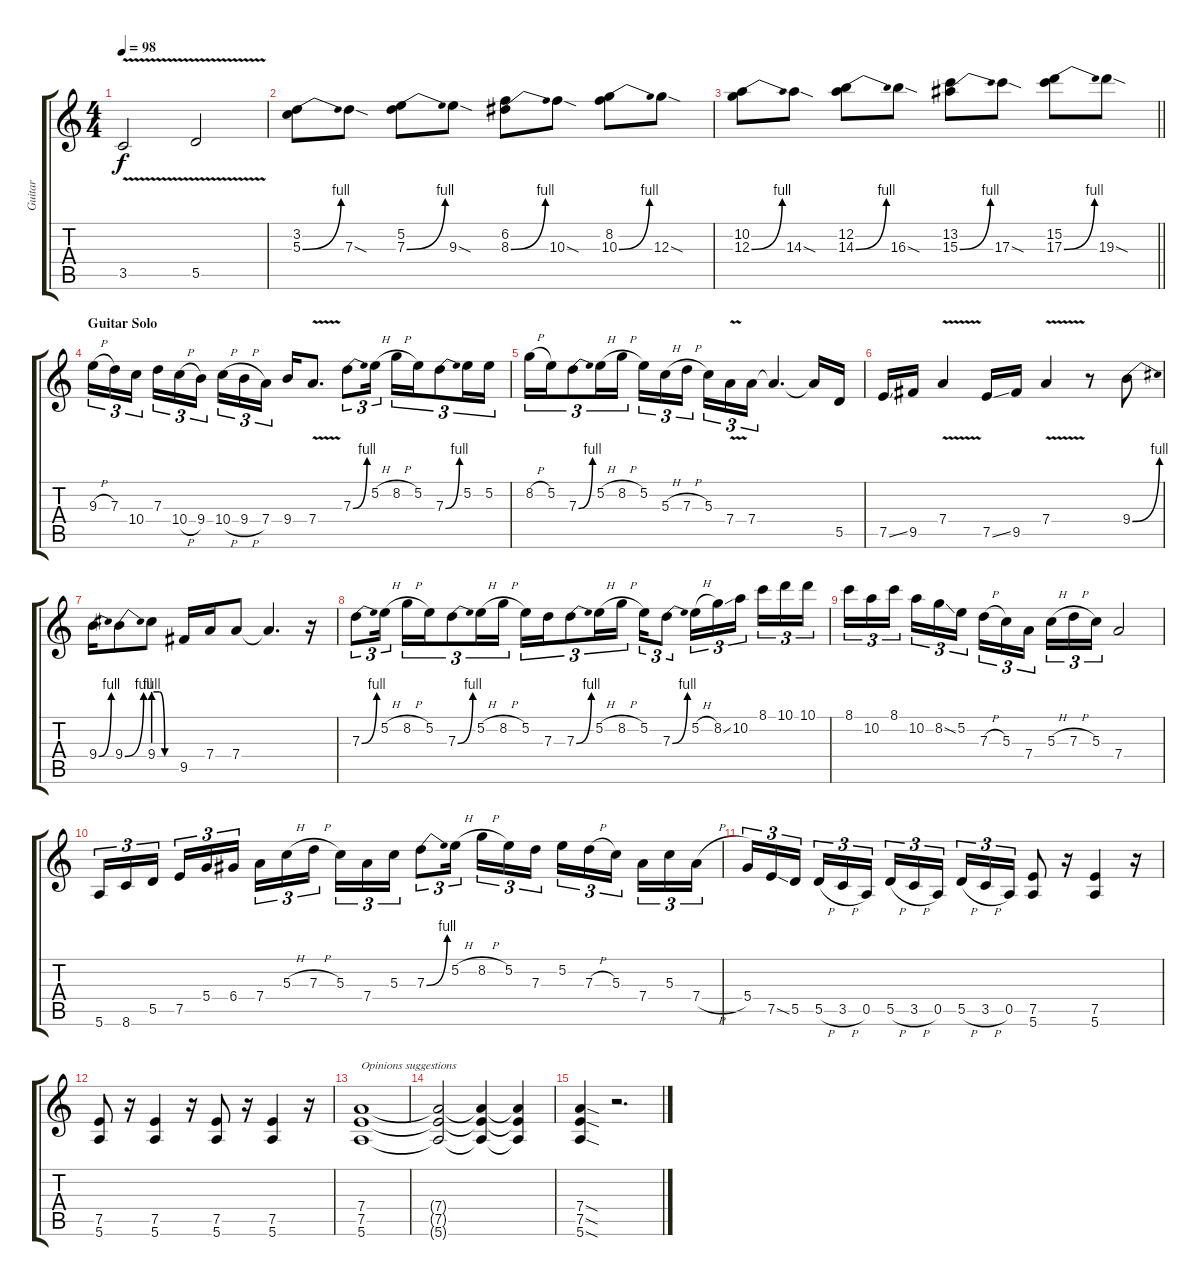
\track ("Guitar" "Guitar") {instrument overdrivenguitar}
\staff {score tabs}
\tuning (E4 B3 G3 D3 A2 E2) {hide}
\ts (4 4)
\tempo 98
\clef g2
\ks c
3.5{v}.2{dy f} 5.5{v}.2 |
(3.2 5.3{be (bend 0 0 60 4)}).8 7.3{sod}.8 (5.2 7.3{be (bend 0 0 60 4)}).8 9.3{sod}.8 (6.2 8.3{be (bend 0 0 60 4)}).8 10.3{sod}.8 (8.2 10.3{be (bend 0 0 60 4)}).8 12.3{sod}.8 |
\barLineRight lightlight
(10.2 12.3{be (bend 0 0 60 4)}).8 14.3{sod}.8 (12.2 14.3{be (bend 0 0 60 4)}).8 16.3{sod}.8 (13.2 15.3{be (bend 0 0 60 4)}).8 17.3{sod}.8 (15.2 17.3{be (bend 0 0 60 4)}).8 19.3{sod}.8 |
\section ("" "Guitar Solo")
9.3{h}.16{tu (3 2)} 7.3.16{tu (3 2)} 10.4.16{tu (3 2) beam splitsecondary} 7.3.16{tu (3 2)} 10.4{h}.16{tu (3 2)} 9.4.16{tu (3 2)} 10.4{h}.16{tu (3 2)} 9.4{h}.16{tu (3 2)} 7.4.16{tu (3 2) beam splitsecondary} 9.4.16 7.4{v}.8{d} 7.3{be (bend 0 0 60 4)}.8{tu (3 2)} 5.2{h}.16{tu (3 2)} 8.2{h}.16{tu (3 2)} 5.2.16{tu (3 2)} 7.3{be (bend 0 0 60 4)}.8{tu (3 2)} 5.2.16{tu (3 2)} 5.2.16{tu (3 2)} |
8.2{h}.16{tu (3 2)} 5.2.16{tu (3 2)} 7.3{be (bend 0 0 60 4)}.8{tu (3 2)} 5.2{h}.16{tu (3 2)} 8.2{h}.16{tu (3 2)} 5.2.16{tu (3 2)} 5.3{h}.16{tu (3 2)} 7.3{h}.16{tu (3 2) beam splitsecondary} 5.3.16{tu (3 2)} 7.4{v}.16{tu (3 2)} 7.4.16{tu (3 2)} 7.4{t}.4{d} 7.4{t}.16 5.5.16 |
7.5{ss}.16 9.5.16 7.4{v}.4 7.5{ss}.16 9.5.16 7.4{v}.4 r.8 9.4{be (bend 0 0 60 4)}.8 |
9.4{be (bend 0 0 60 4)}.16 9.4{be (bend 0 0 60 4)}.8 9.4{be (custom 0 4 15 4 30 0 60 0)}.8 9.5.16 7.4.16 7.4.8 7.4{t}.4{d} r.16 |
7.3{be (bend 0 0 60 4)}.8{tu (3 2)} 5.2{h}.16{tu (3 2) beam splitsecondary} 8.2{h}.16{tu (3 2)} 5.2.16{tu (3 2)} 7.3{be (bend 0 0 60 4)}.8{tu (3 2)} 5.2{h}.16{tu (3 2)} 8.2{h}.16{tu (3 2) beam splitsecondary} 5.2.16{tu (3 2)} 7.3.16{tu (3 2)} 7.3{be (bend 0 0 60 4)}.8{tu (3 2)} 5.2{h}.16{tu (3 2)} 8.2{h}.16{tu (3 2) beam splitsecondary} 5.2.16{tu (3 2)} 7.3{be (bend 0 0 60 4)}.8{tu (3 2)} 5.2{h}.16{tu (3 2)} 8.2{ss}.16{tu (3 2)} 10.2.16{tu (3 2) beam splitsecondary} 8.1.16{tu (3 2)} 10.1.16{tu (3 2)} 10.1.16{tu (3 2)} |
8.1.16{tu (3 2)} 10.2.16{tu (3 2)} 8.1.16{tu (3 2) beam splitsecondary} 10.2.16{tu (3 2)} 8.2{ss}.16{tu (3 2)} 5.2.16{tu (3 2)} 7.3{h}.16{tu (3 2)} 5.3.16{tu (3 2)} 7.4.16{tu (3 2) beam splitsecondary} 5.3{h}.16{tu (3 2)} 7.3{h}.16{tu (3 2)} 5.3.16{tu (3 2)} 7.4.2 |
5.6.16{tu (3 2)} 8.6.16{tu (3 2)} 5.5.16{tu (3 2) beam splitsecondary} 7.5.16{tu (3 2)} 5.4.16{tu (3 2)} 6.4.16{tu (3 2)} 7.4.16{tu (3 2)} 5.3{h}.16{tu (3 2)} 7.3{h}.16{tu (3 2) beam splitsecondary} 5.3.16{tu (3 2)} 7.4.16{tu (3 2)} 5.3.16{tu (3 2)} 7.3{be (bend 0 0 60 4)}.8{tu (3 2)} 5.2{h}.16{tu (3 2) beam splitsecondary} 8.2{h}.16{tu (3 2)} 5.2.16{tu (3 2)} 7.3.16{tu (3 2)} 5.2.16{tu (3 2)} 7.3{h}.16{tu (3 2)} 5.3.16{tu (3 2) beam splitsecondary} 7.4.16{tu (3 2)} 5.3.16{tu (3 2)} 7.4{h}.16{tu (3 2)} |
5.4.16{tu (3 2)} 7.5{ss}.16{tu (3 2)} 5.5.16{tu (3 2) beam splitsecondary} 5.5{h}.16{tu (3 2)} 3.5{h}.16{tu (3 2)} 0.5.16{tu (3 2)} 5.5{h}.16{tu (3 2)} 3.5{h}.16{tu (3 2)} 0.5.16{tu (3 2) beam splitsecondary} 5.5{h}.16{tu (3 2)} 3.5{h}.16{tu (3 2)} 0.5.16{tu (3 2)} (7.5 5.6).8 r.16 (7.5 5.6).4 r.16 |
(7.5 5.6).8 r.16 (7.5 5.6).4 r.16 (7.5 5.6).8 r.16 (7.5 5.6).4 r.16 |
(7.4 7.5 5.6).1{txt "Opinions suggestions"} |
(7.4{t} 7.5{t} 5.6{t}).2 (7.4{t} 7.5{t} 5.6{t}).4 (7.4{t} 7.5{t} 5.6{t}).4 |
(7.4{sod} 7.5{sod} 5.6{sod}).4 r.2{d}
